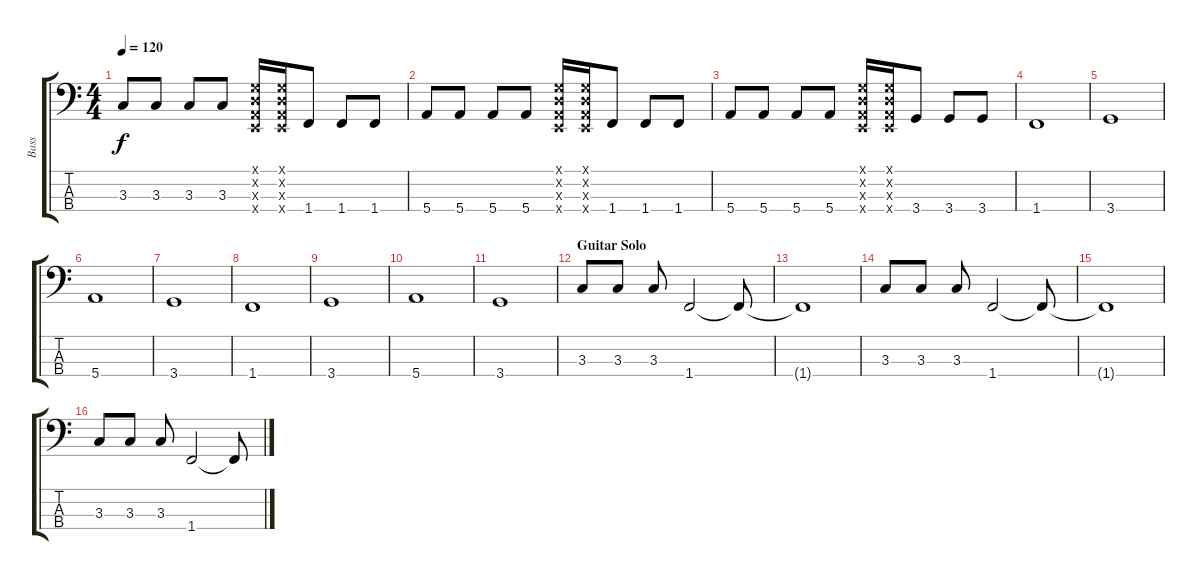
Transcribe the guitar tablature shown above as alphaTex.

\track ("Bass" "Bass") {instrument electricbasspick}
\staff {score tabs}
\tuning (G2 D2 A1 E1) {hide}
\ts (4 4)
\tempo 120
\clef f4
\ks c
3.3.8{dy f} 3.3.8 3.3.8 3.3.8 (0.1{x} 0.2{x} 0.3{x} 0.4{x}).16 (0.1{x} 0.2{x} 0.3{x} 0.4{x}).16 1.4.8 1.4.8 1.4.8 |
5.4.8 5.4.8 5.4.8 5.4.8 (0.1{x} 0.2{x} 0.3{x} 0.4{x}).16 (0.1{x} 0.2{x} 0.3{x} 0.4{x}).16 1.4.8 1.4.8 1.4.8 |
5.4.8 5.4.8 5.4.8 5.4.8 (0.1{x} 0.2{x} 0.3{x} 0.4{x}).16 (0.1{x} 0.2{x} 0.3{x} 0.4{x}).16 3.4.8 3.4.8 3.4.8 |
1.4.1 |
3.4.1 |
5.4.1 |
3.4.1 |
1.4.1 |
3.4.1 |
5.4.1 |
3.4.1 |
\section ("" "Guitar Solo")
3.3.8 3.3.8 3.3.8 1.4.2 1.4{t}.8 |
1.4{t}.1 |
3.3.8 3.3.8 3.3.8 1.4.2 1.4{t}.8 |
1.4{t}.1 |
3.3.8 3.3.8 3.3.8 1.4.2 1.4{t}.8
